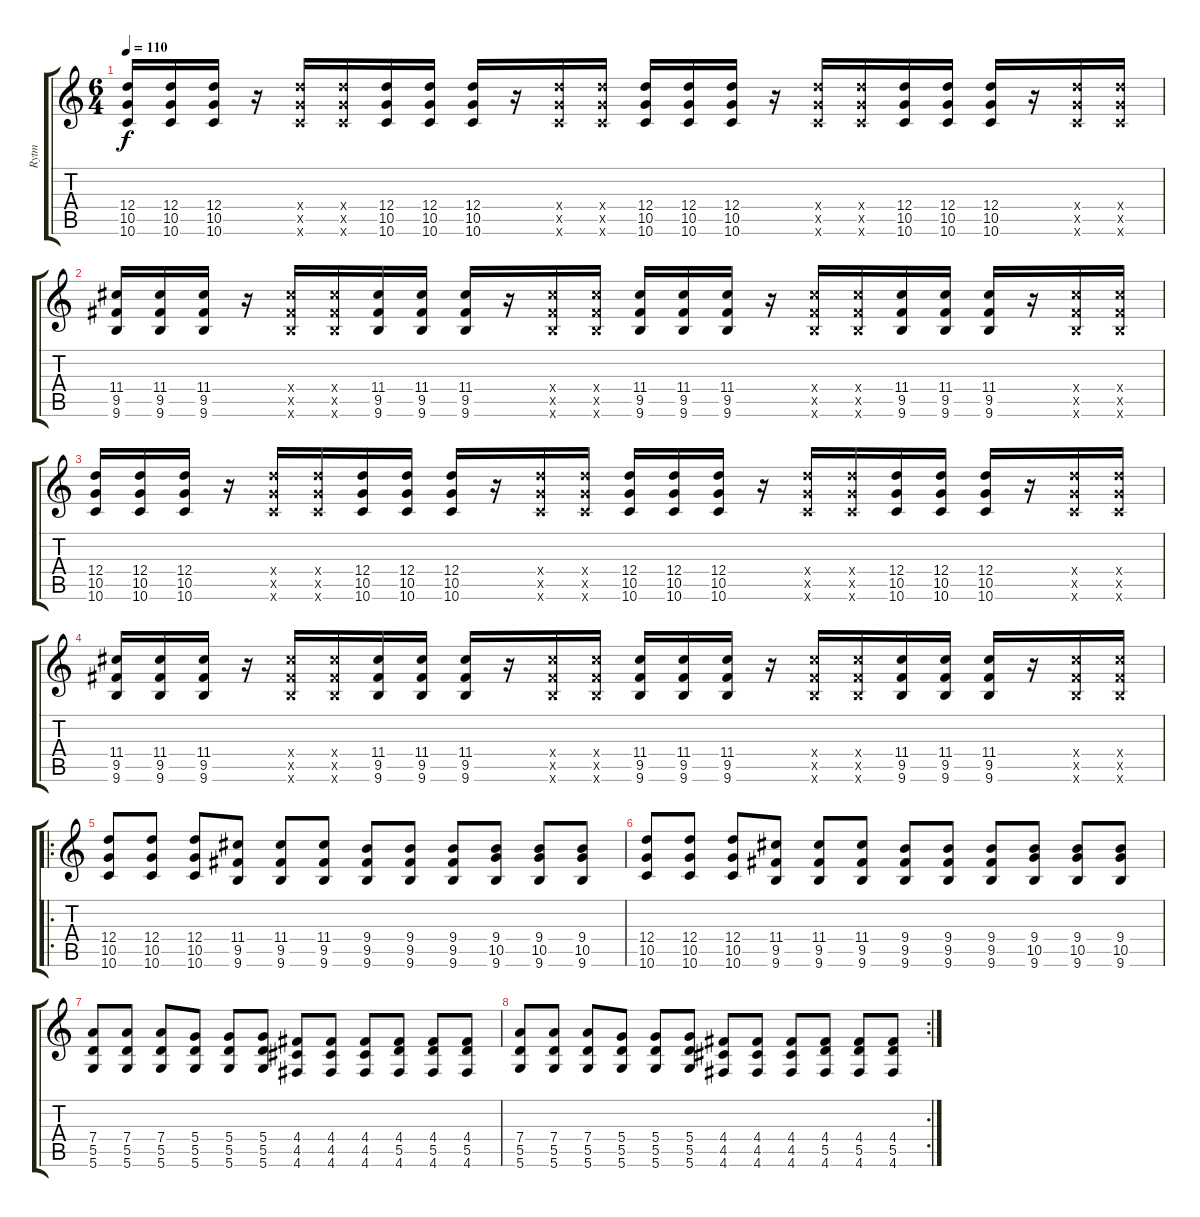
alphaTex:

\track ("Rytm" "Rytm") {instrument distortionguitar}
\staff {score tabs}
\tuning (E4 B3 G3 D3 A2 D2) {hide}
\ts (6 4)
\tempo 110
\clef g2
\ks c
(12.4 10.5 10.6).16{dy f} (12.4 10.5 10.6).16 (12.4 10.5 10.6).16 r.16 (12.4{x} 10.5{x} 10.6{x}).16 (12.4{x} 10.5{x} 10.6{x}).16 (12.4 10.5 10.6).16 (12.4 10.5 10.6).16 (12.4 10.5 10.6).16 r.16 (12.4{x} 10.5{x} 10.6{x}).16 (12.4{x} 10.5{x} 10.6{x}).16 (12.4 10.5 10.6).16 (12.4 10.5 10.6).16 (12.4 10.5 10.6).16 r.16 (12.4{x} 10.5{x} 10.6{x}).16 (12.4{x} 10.5{x} 10.6{x}).16 (12.4 10.5 10.6).16 (12.4 10.5 10.6).16 (12.4 10.5 10.6).16 r.16 (12.4{x} 10.5{x} 10.6{x}).16 (12.4{x} 10.5{x} 10.6{x}).16 |
(11.4 9.5 9.6).16 (11.4 9.5 9.6).16 (11.4 9.5 9.6).16 r.16 (11.4{x} 9.5{x} 9.6{x}).16 (11.4{x} 9.5{x} 9.6{x}).16 (11.4 9.5 9.6).16 (11.4 9.5 9.6).16 (11.4 9.5 9.6).16 r.16 (11.4{x} 9.5{x} 9.6{x}).16 (11.4{x} 9.5{x} 9.6{x}).16 (11.4 9.5 9.6).16 (11.4 9.5 9.6).16 (11.4 9.5 9.6).16 r.16 (11.4{x} 9.5{x} 9.6{x}).16 (11.4{x} 9.5{x} 9.6{x}).16 (11.4 9.5 9.6).16 (11.4 9.5 9.6).16 (11.4 9.5 9.6).16 r.16 (11.4{x} 9.5{x} 9.6{x}).16 (11.4{x} 9.5{x} 9.6{x}).16 |
(12.4 10.5 10.6).16 (12.4 10.5 10.6).16 (12.4 10.5 10.6).16 r.16 (12.4{x} 10.5{x} 10.6{x}).16 (12.4{x} 10.5{x} 10.6{x}).16 (12.4 10.5 10.6).16 (12.4 10.5 10.6).16 (12.4 10.5 10.6).16 r.16 (12.4{x} 10.5{x} 10.6{x}).16 (12.4{x} 10.5{x} 10.6{x}).16 (12.4 10.5 10.6).16 (12.4 10.5 10.6).16 (12.4 10.5 10.6).16 r.16 (12.4{x} 10.5{x} 10.6{x}).16 (12.4{x} 10.5{x} 10.6{x}).16 (12.4 10.5 10.6).16 (12.4 10.5 10.6).16 (12.4 10.5 10.6).16 r.16 (12.4{x} 10.5{x} 10.6{x}).16 (12.4{x} 10.5{x} 10.6{x}).16 |
(11.4 9.5 9.6).16 (11.4 9.5 9.6).16 (11.4 9.5 9.6).16 r.16 (11.4{x} 9.5{x} 9.6{x}).16 (11.4{x} 9.5{x} 9.6{x}).16 (11.4 9.5 9.6).16 (11.4 9.5 9.6).16 (11.4 9.5 9.6).16 r.16 (11.4{x} 9.5{x} 9.6{x}).16 (11.4{x} 9.5{x} 9.6{x}).16 (11.4 9.5 9.6).16 (11.4 9.5 9.6).16 (11.4 9.5 9.6).16 r.16 (11.4{x} 9.5{x} 9.6{x}).16 (11.4{x} 9.5{x} 9.6{x}).16 (11.4 9.5 9.6).16 (11.4 9.5 9.6).16 (11.4 9.5 9.6).16 r.16 (11.4{x} 9.5{x} 9.6{x}).16 (11.4{x} 9.5{x} 9.6{x}).16 |
\ro
(12.4 10.5 10.6).8 (12.4 10.5 10.6).8 (12.4 10.5 10.6).8 (11.4 9.5 9.6).8 (11.4 9.5 9.6).8 (11.4 9.5 9.6).8 (9.4 9.5 9.6).8 (9.4 9.5 9.6).8 (9.4 9.5 9.6).8 (9.4 10.5 9.6).8 (9.4 10.5 9.6).8 (9.4 10.5 9.6).8 |
(12.4 10.5 10.6).8 (12.4 10.5 10.6).8 (12.4 10.5 10.6).8 (11.4 9.5 9.6).8 (11.4 9.5 9.6).8 (11.4 9.5 9.6).8 (9.4 9.5 9.6).8 (9.4 9.5 9.6).8 (9.4 9.5 9.6).8 (9.4 10.5 9.6).8 (9.4 10.5 9.6).8 (9.4 10.5 9.6).8 |
(7.4 5.5 5.6).8 (7.4 5.5 5.6).8 (7.4 5.5 5.6).8 (5.4 5.5 5.6).8 (5.4 5.5 5.6).8 (5.4 5.5 5.6).8 (4.4 4.5 4.6).8 (4.4 4.5 4.6).8 (4.4 4.5 4.6).8 (4.4 5.5 4.6).8 (4.4 5.5 4.6).8 (4.4 5.5 4.6).8 |
\rc 2
(7.4 5.5 5.6).8 (7.4 5.5 5.6).8 (7.4 5.5 5.6).8 (5.4 5.5 5.6).8 (5.4 5.5 5.6).8 (5.4 5.5 5.6).8 (4.4 4.5 4.6).8 (4.4 4.5 4.6).8 (4.4 4.5 4.6).8 (4.4 5.5 4.6).8 (4.4 5.5 4.6).8 (4.4 5.5 4.6).8
